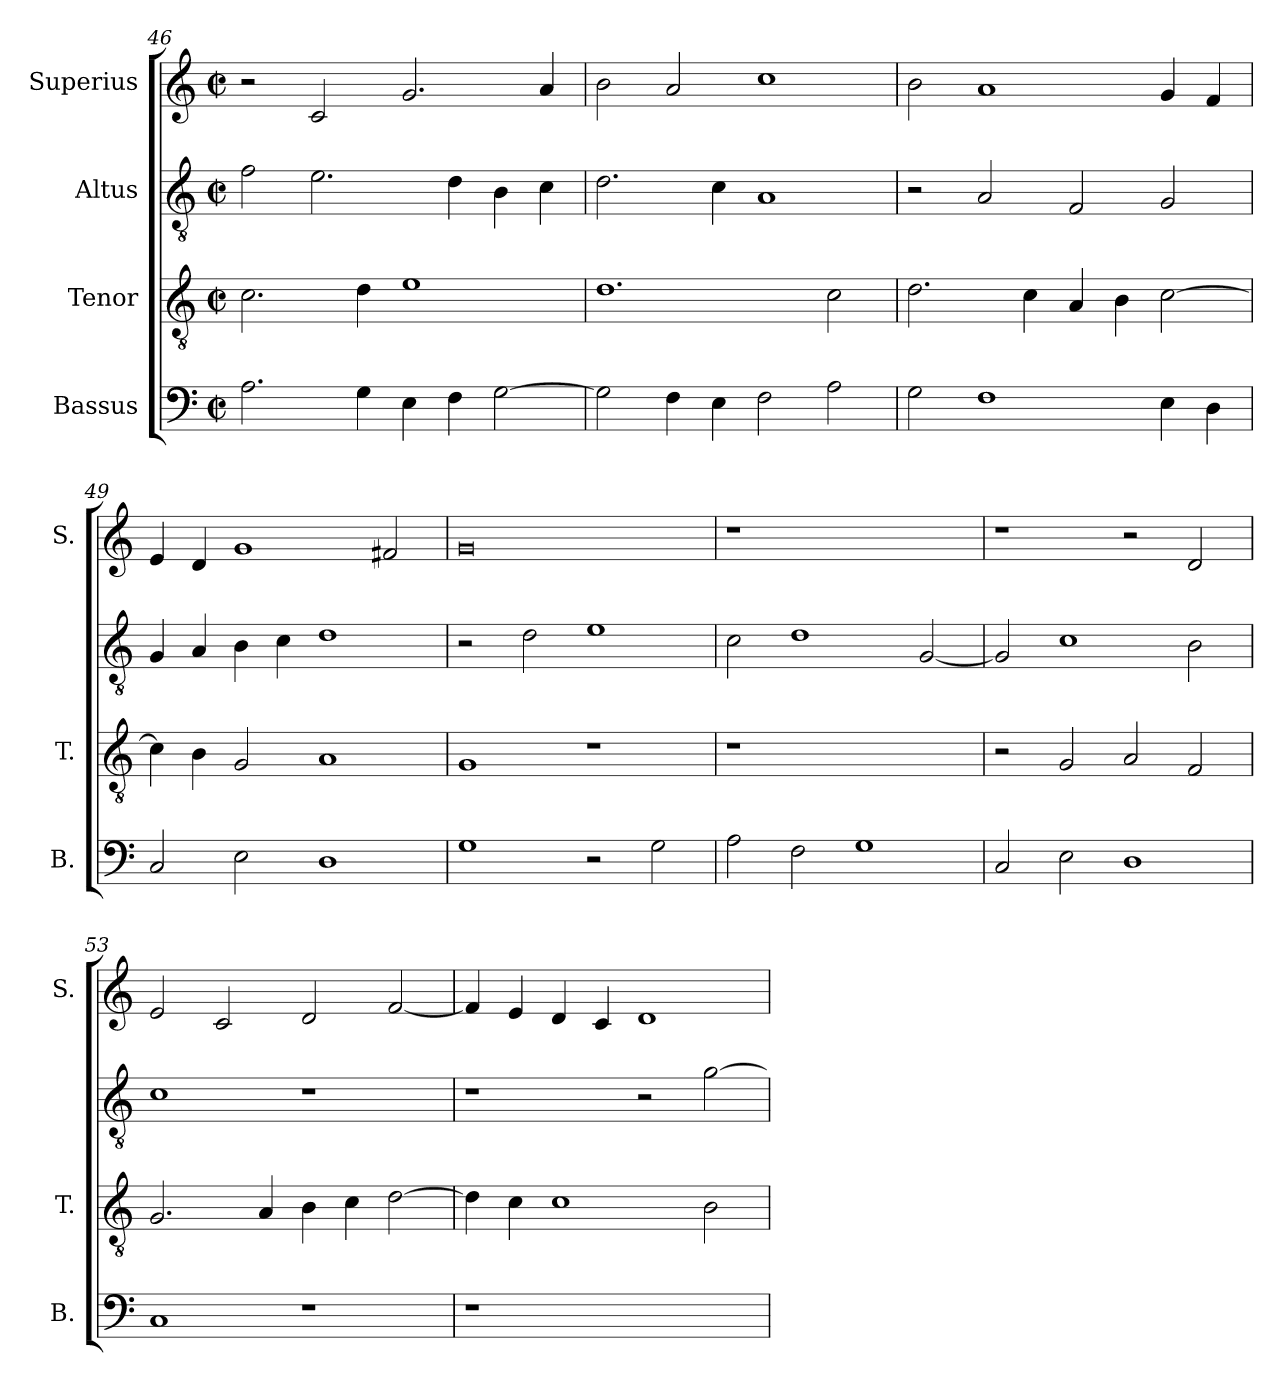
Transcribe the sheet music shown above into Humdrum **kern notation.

**kern	**kern	**kern	**kern
*part4	*part3	*part2	*part1
*staff4	*staff3	*staff2	*staff1
*I"Bassus	*I"Tenor	*I"Altus	*I"Superius
*I'B.	*I'T.	*	*I'S.
!!LO:LB:g=z
*clefF4	*clefGv2	*clefGv2	*clefG2
*	*ITrd7c12	*ITrd7c12	*
*k[]	*k[]	*k[]	*k[]
*C:	*C:	*C:	*C:
*M2/2	*M2/2	*M2/2	*M2/2
*met(c|)	*met(c|)	*met(c|)	*met(c|)
=46	=46	=46	=46
2.Ai\	2.Ci\	2Fi\	2r
.	.	2.Ei\	2ci/
4Gi\	4Di\	.	.
4Ei\	1Ei	.	2.gi/
4Fi\	.	4Di\	.
[>2Gi\	.	4BBi\	.
.	.	4Ci\	4ai/
=47	=47	=47	=47
2Gi\]	1.Di	2.Di\	2bi\
4Fi\	.	.	2ai/
4Ei\	.	4Ci\	.
2Fi\	.	1AAi	1cci
2Ai\	2Ci\	.	.
=48	=48	=48	=48
2Gi\	2.Di\	2r	2bi\
1Fi	.	2AAi/	1ai
.	4Ci\	.	.
.	4AAi/	2FFi/	.
.	4BBi\	.	.
4Ei\	[>2Ci\	2GGi/	4gi/
4Di\	.	.	4fi/
=49	=49	=49	=49
2Ci/	4Ci\]	4GGi/	4ei/
.	4BBi\	4AAi/	4di/
2Ei\	2GGi/	4BBi\	1gi
.	.	4Ci\	.
1Di	1AAi	1Di	.
.	.	.	2f#Xi/
!!LO:LB:g=z
=50	=50	=50	=50
1Gi	1GGi	2r	0gi
.	.	2Di\	.
2r	1r	1Ei	.
2Gi\	.	.	.
=51	=51	=51	=51
!	!LO:N:vis=1	!	!LO:N:vis=1
2Ai\	1r	2Ci\	1r
2Fi\	.	1Di	.
1Gi	1ryy	.	1ryy
.	.	[<2GGi/	.
=52	=52	=52	=52
2Ci/	2r	2GGi/]	1r
2Ei\	2GGi/	1Ci	.
1Di	2AAi/	.	2r
.	2FFi/	2BBi\	2di/
=53	=53	=53	=53
1Ci	2.GGi/	1Ci	2ei/
.	.	.	2ci/
.	4AAi/	.	.
1r	4BBi\	1r	2di/
.	4Ci\	.	.
.	[>2Di\	.	[<2fi/
=54	=54	=54	=54
!LO:N:vis=1	!	!	!
1r	4Di\]	1r	4fi/]
.	4Ci\	.	4ei/
.	1Ci	.	4di/
.	.	.	4ci/
1ryy	.	2r	1di
.	2BBi\	[>2Gi\	.
=	=	=	=
*-	*-	*-	*-
